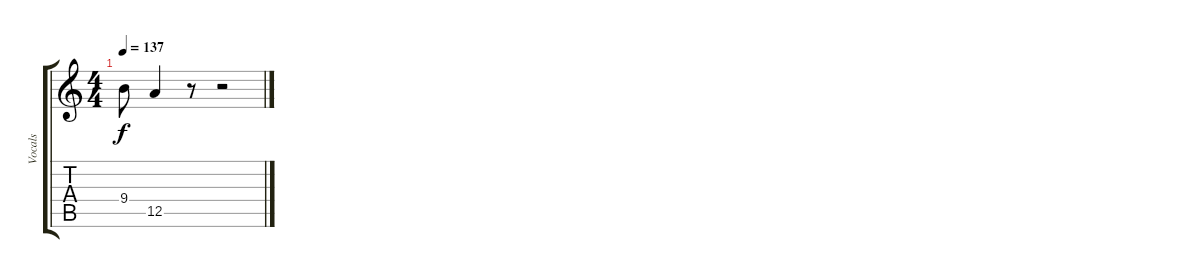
\track ("Vocals" "Vocals") {instrument acousticguitarsteel}
\staff {score tabs}
\tuning (E4 B3 G3 D3 A2 E2) {hide}
\ts (4 4)
\tempo 137
\clef g2
\ks c
9.4{t}.8{dy f} 12.5.4 r.8 r.2
